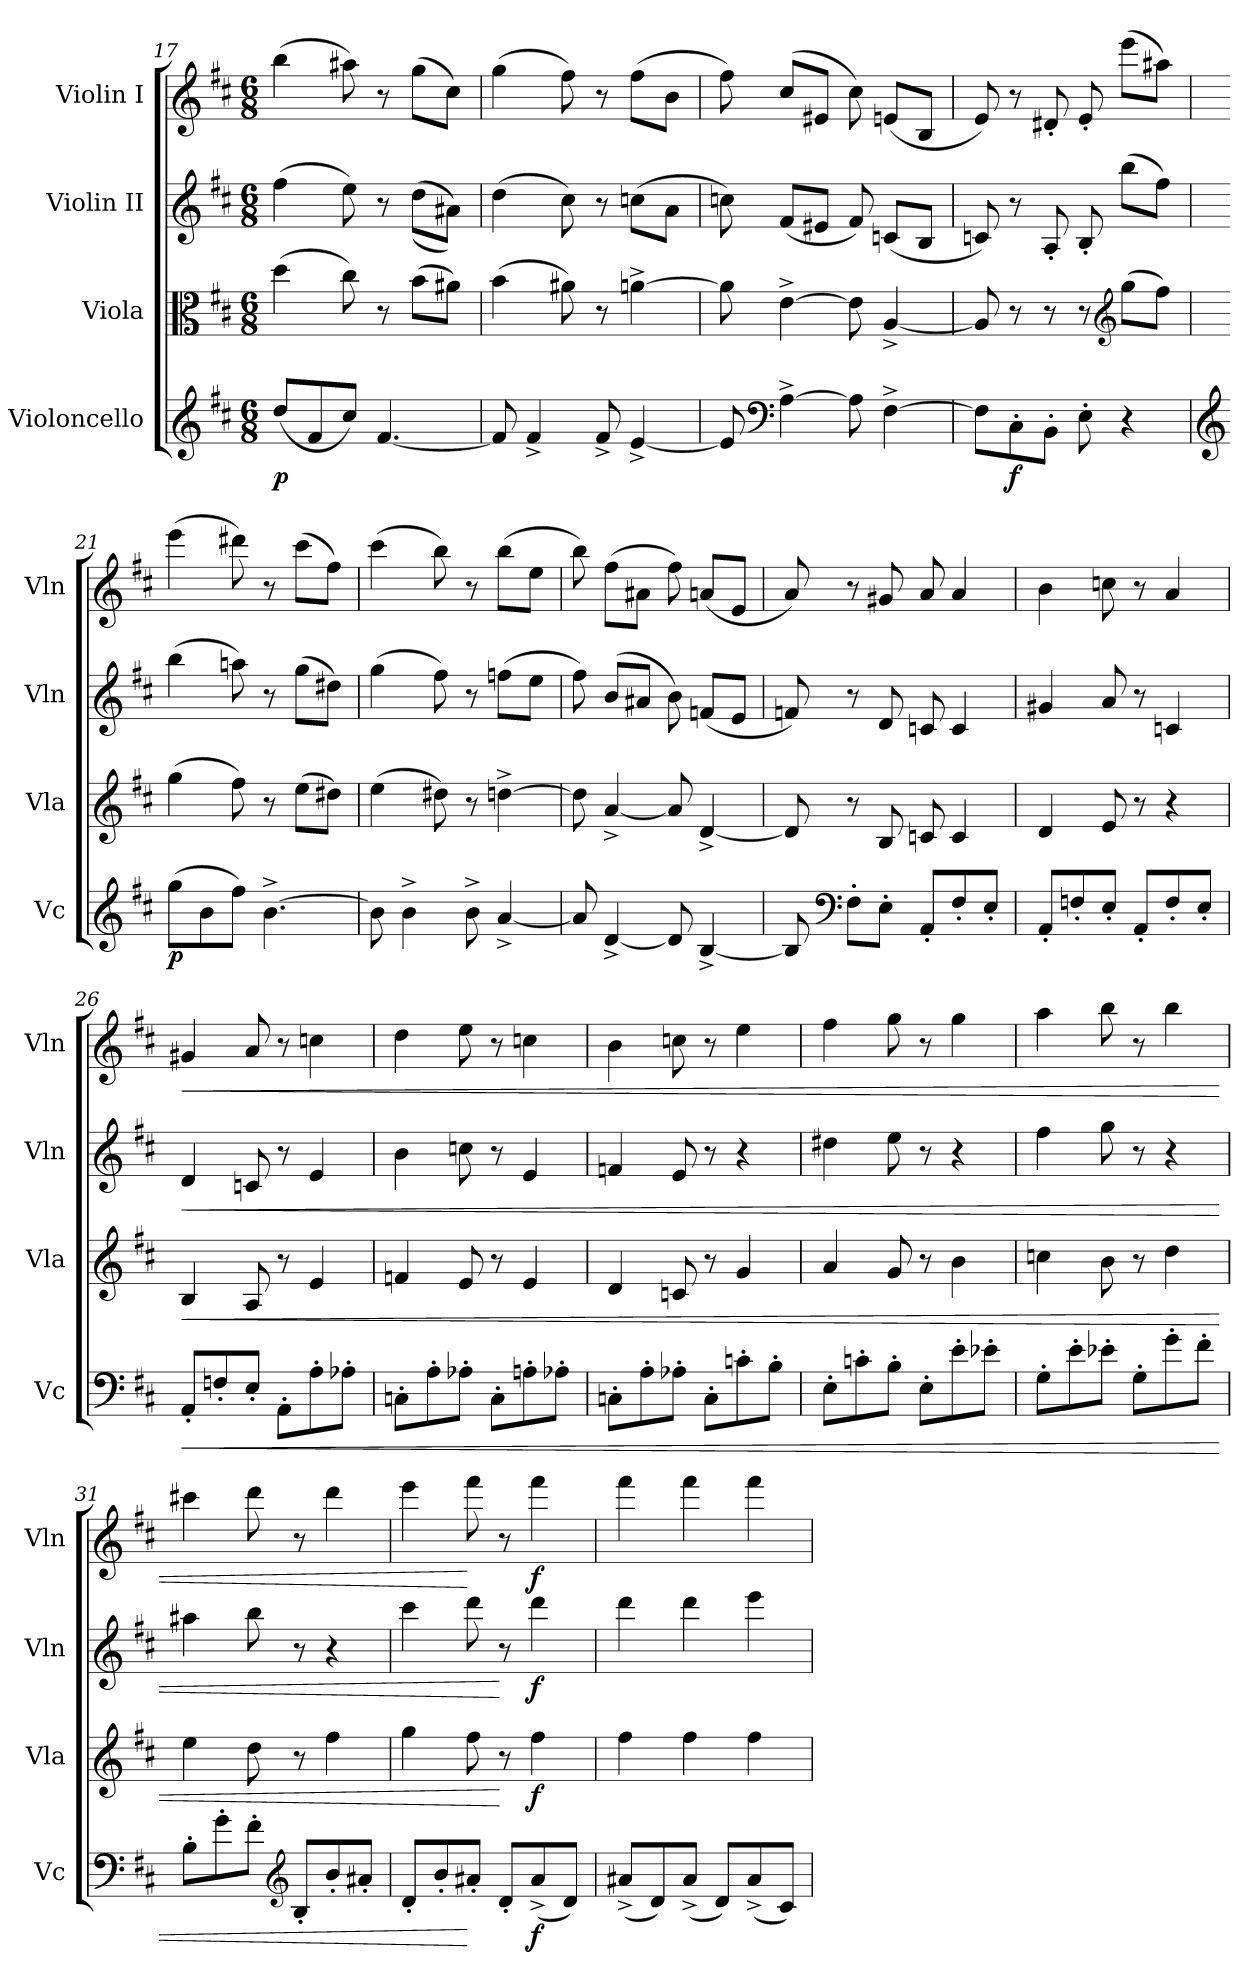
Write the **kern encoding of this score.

**kern	**dynam	**kern	**dynam	**kern	**dynam	**kern	**dynam
*part4	*part4	*part3	*part3	*part2	*part2	*part1	*part1
*staff4	*staff4	*staff3	*staff3	*staff2	*staff2	*staff1	*staff1
*I"Violoncello	*	*I"Viola	*	*I"Violin II	*	*I"Violin I	*
*I'Vc	*	*I'Vla	*	*I'Vln	*	*I'Vln	*
*clefG2	*	*clefC3	*	*clefG2	*	*clefG2	*
*k[f#c#]	*	*k[f#c#]	*	*k[f#c#]	*	*k[f#c#]	*
*M6/8	*	*M6/8	*	*M6/8	*	*M6/8	*
=17	=17	=17	=17	=17	=17	=17	=17
!	!LO:DY:b	!	!	!	!	!	!
(>8dd/L	p	(4dd\	.	(4ff#\	.	(4bb\	.
8f#/	.	.	.	.	.	.	.
8cc#/J)	.	8cc#\)	.	8ee\)	.	8aa#X\)	.
[4.f#/	.	8r	.	8r	.	8r	.
.	.	(8b\L	.	((8dd\L	.	(8gg\L	.
.	.	8a#X\J)	.	8a#X\J))	.	8cc#\J)	.
=18	=18	=18	=18	=18	=18	=18	=18
8f#/]	.	(4b\	.	(4dd\	.	(4gg\	.
4f#^/	.	.	.	.	.	.	.
.	.	8a#X\)	.	8cc#\)	.	8ff#\)	.
8f#^/	.	8r	.	8r	.	8r	.
[4e^/	.	[4an^\	.	(8ccn\L	.	(8ff#\L	.
.	.	.	.	8a\J	.	8b\J	.
=19	=19	=19	=19	=19	=19	=19	=19
8e/]	.	8a\]	.	8ccn\)	.	8ff#\)	.
*clefF4	*	*	*	*	*	*	*
[4A^\	.	[4e^\	.	(8f#/L	.	(>8cc#/L	.
.	.	.	.	8e#X/J	.	8e#X/J	.
8A\]	.	8e\]	.	8f#/)	.	8cc#\)	.
[4F#^\	.	[4A^/	.	(8cn/L	.	(8en/L	.
.	.	.	.	8B/J	.	8B/J	.
!!LO:PB:g=z
=20	=20	=20	=20	=20	=20	=20	=20
8F#\L]	.	8A/]	.	8cn/)	.	8e/)	.
!	!LO:DY:b	!	!	!	!	!	!
8C#'\	f	8r	.	8r	.	8r	.
8BB'\J	.	8r	.	8A'/	.	8d#X'/	.
8E'\	.	8r	.	8B'/	.	8e'/	.
*	*	*clefG2	*	*	*	*	*
4r	.	(8gg\L	.	(8bb\L	.	(8eee\L	.
.	.	8ff#\J)	.	8ff#\J)	.	8aa#X\J)	.
=21	=21	=21	=21	=21	=21	=21	=21
*clefG2	*	*	*	*	*	*	*
!	!LO:DY:b	!	!	!	!	!	!
(8gg\L	p	(4gg\	.	(4bb\	.	(4eee\	.
8b\	.	.	.	.	.	.	.
8ff#\J)	.	8ff#\)	.	8aan\)	.	8ddd#X\)	.
[4.b^\	.	8r	.	8r	.	8r	.
.	.	(8ee\L	.	(8gg\L	.	(8ccc#\L	.
.	.	8dd#X\J)	.	8dd#X\J)	.	8ff#\J)	.
=22	=22	=22	=22	=22	=22	=22	=22
8b\]	.	(4ee\	.	(4gg\	.	(4ccc#\	.
4b^\	.	.	.	.	.	.	.
.	.	8dd#X\)	.	8ff#\)	.	8bb\)	.
8b^\	.	8r	.	8r	.	8r	.
[4a^/	.	[4ddn^\	.	(8ffn\L	.	(8bb\L	.
.	.	.	.	8ee\J	.	8ee\J	.
=23	=23	=23	=23	=23	=23	=23	=23
8a/]	.	8dd\]	.	8ff#\)	.	8bb\)	.
[4d^/	.	[4a^/	.	(>8b/L	.	(8ff#\L	.
.	.	.	.	8a#X/J	.	8a#X\J	.
8d/]	.	8a/]	.	8b\)	.	8ff#\)	.
[4B^/	.	[4d^/	.	(8fn/L	.	(>8an/L	.
.	.	.	.	8e/J	.	8e/J	.
!!LO:LB:g=z
=24	=24	=24	=24	=24	=24	=24	=24
8B/]	.	8d/]	.	8fn/)	.	8a/)	.
*clefF4	*	*	*	*	*	*	*
8F#'\L	.	8r	.	8r	.	8r	.
8E'\J	.	8B/	.	8d/	.	8g#X/	.
8AA'/L	.	8cn/	.	8cn/	.	8a/	.
8F#'/	.	4c/	.	4c/	.	4a/	.
8E'/J	.	.	.	.	.	.	.
=25	=25	=25	=25	=25	=25	=25	=25
8AA'/L	.	4d/	.	4g#X/	.	4b\	.
8Fn'/	.	.	.	.	.	.	.
8E'/J	.	8e/	.	8a/	.	8ccn\	.
8AA'/L	.	8r	.	8r	.	8r	.
8F'/	.	4r	.	4cn/	.	4a/	.
8E'/J	.	.	.	.	.	.	.
=26	=26	=26	=26	=26	=26	=26	=26
!	!LO:HP:b	!	!LO:HP:b	!	!LO:HP:b	!	!LO:HP:b
8AA'/L	<	4B/	<	4d/	<	4g#X/	<
8Fn'/	.	.	.	.	.	.	.
8E'/J	.	8A/	.	8cn/	.	8a/	.
8AA'\L	.	8r	.	8r	.	8r	.
8A'\	.	4e/	.	4e/	.	4ccn\	.
8A-X'\J	.	.	.	.	.	.	.
=27	=27	=27	=27	=27	=27	=27	=27
8Cn'\L	.	4fn/	.	4b\	.	4dd\	.
8A'\	.	.	.	.	.	.	.
8A-X'\J	.	8e/	.	8ccn\	.	8ee\	.
8C'\L	.	8r	.	8r	.	8r	.
8An'\	.	4e/	.	4e/	.	4ccn\	.
8A-X'\J	.	.	.	.	.	.	.
!!LO:LB:g=z
=28	=28	=28	=28	=28	=28	=28	=28
8Cn'\L	.	4d/	.	4fn/	.	4b\	.
8A'\	.	.	.	.	.	.	.
8A-X'\J	.	8cn/	.	8e/	.	8ccn\	.
8C'\L	.	8r	.	8r	.	8r	.
8cn'\	.	4g/	.	4r	.	4ee\	.
8B'\J	.	.	.	.	.	.	.
=29	=29	=29	=29	=29	=29	=29	=29
8E'\L	.	4a/	.	4dd#X\	.	4ff#\	.
8cn'\	.	.	.	.	.	.	.
8B'\J	.	8g/	.	8ee\	.	8gg\	.
8E'\L	.	8r	.	8r	.	8r	.
8e'\	.	4b\	.	4r	.	4gg\	.
8e-X'\J	.	.	.	.	.	.	.
=30	=30	=30	=30	=30	=30	=30	=30
8G'\L	.	4ccn\	.	4ff#\	.	4aa\	.
8e'\	.	.	.	.	.	.	.
8e-X'\J	.	8b\	.	8gg\	.	8bb\	.
8G'\L	.	8r	.	8r	.	8r	.
8g'\	.	4dd\	.	4r	.	4bb\	.
8f#'\J	.	.	.	.	.	.	.
=31	=31	=31	=31	=31	=31	=31	=31
8B'\L	.	4ee\	.	4aa#X\	.	4ccc#X\	.
8g'\	.	.	.	.	.	.	.
8f#'\J	.	8dd\	.	8bb\	.	8ddd\	.
*clefG2	*	*	*	*	*	*	*
8B'/L	.	8r	.	8r	.	8r	.
8b'/	.	4ff#\	.	4r	.	4ddd\	.
8a#X'/J	.	.	.	.	.	.	.
=32	=32	=32	=32	=32	=32	=32	=32
8d'/L	.	4gg\	.	4ccc#\	.	4eee\	.
8b'/	.	.	.	.	.	.	.
8a#X'/J	[	8ff#\	.	8ddd\	.	8fff#\	[
8d'/L	.	8r	[	8r	[	8r	.
!	!LO:DY:b	!	!LO:DY:b	!	!LO:DY:b	!	!LO:DY:b
(8a#^/	f	4ff#\	f	4ddd\	f	4fff#\	f
8d/J)	.	.	.	.	.	.	.
!!LO:PB:g=z
=33	=33	=33	=33	=33	=33	=33	=33
(8a#X^/L	.	4ff#\	.	4ddd\	.	4fff#\	.
8d/)	.	.	.	.	.	.	.
(8a#^/J	.	4ff#\	.	4ddd\	.	4fff#\	.
8d/L)	.	.	.	.	.	.	.
(8a#^/	.	4ff#\	.	4eee\	.	4fff#\	.
8c#/J)	.	.	.	.	.	.	.
=	=	=	=	=	=	=	=
*-	*-	*-	*-	*-	*-	*-	*-
